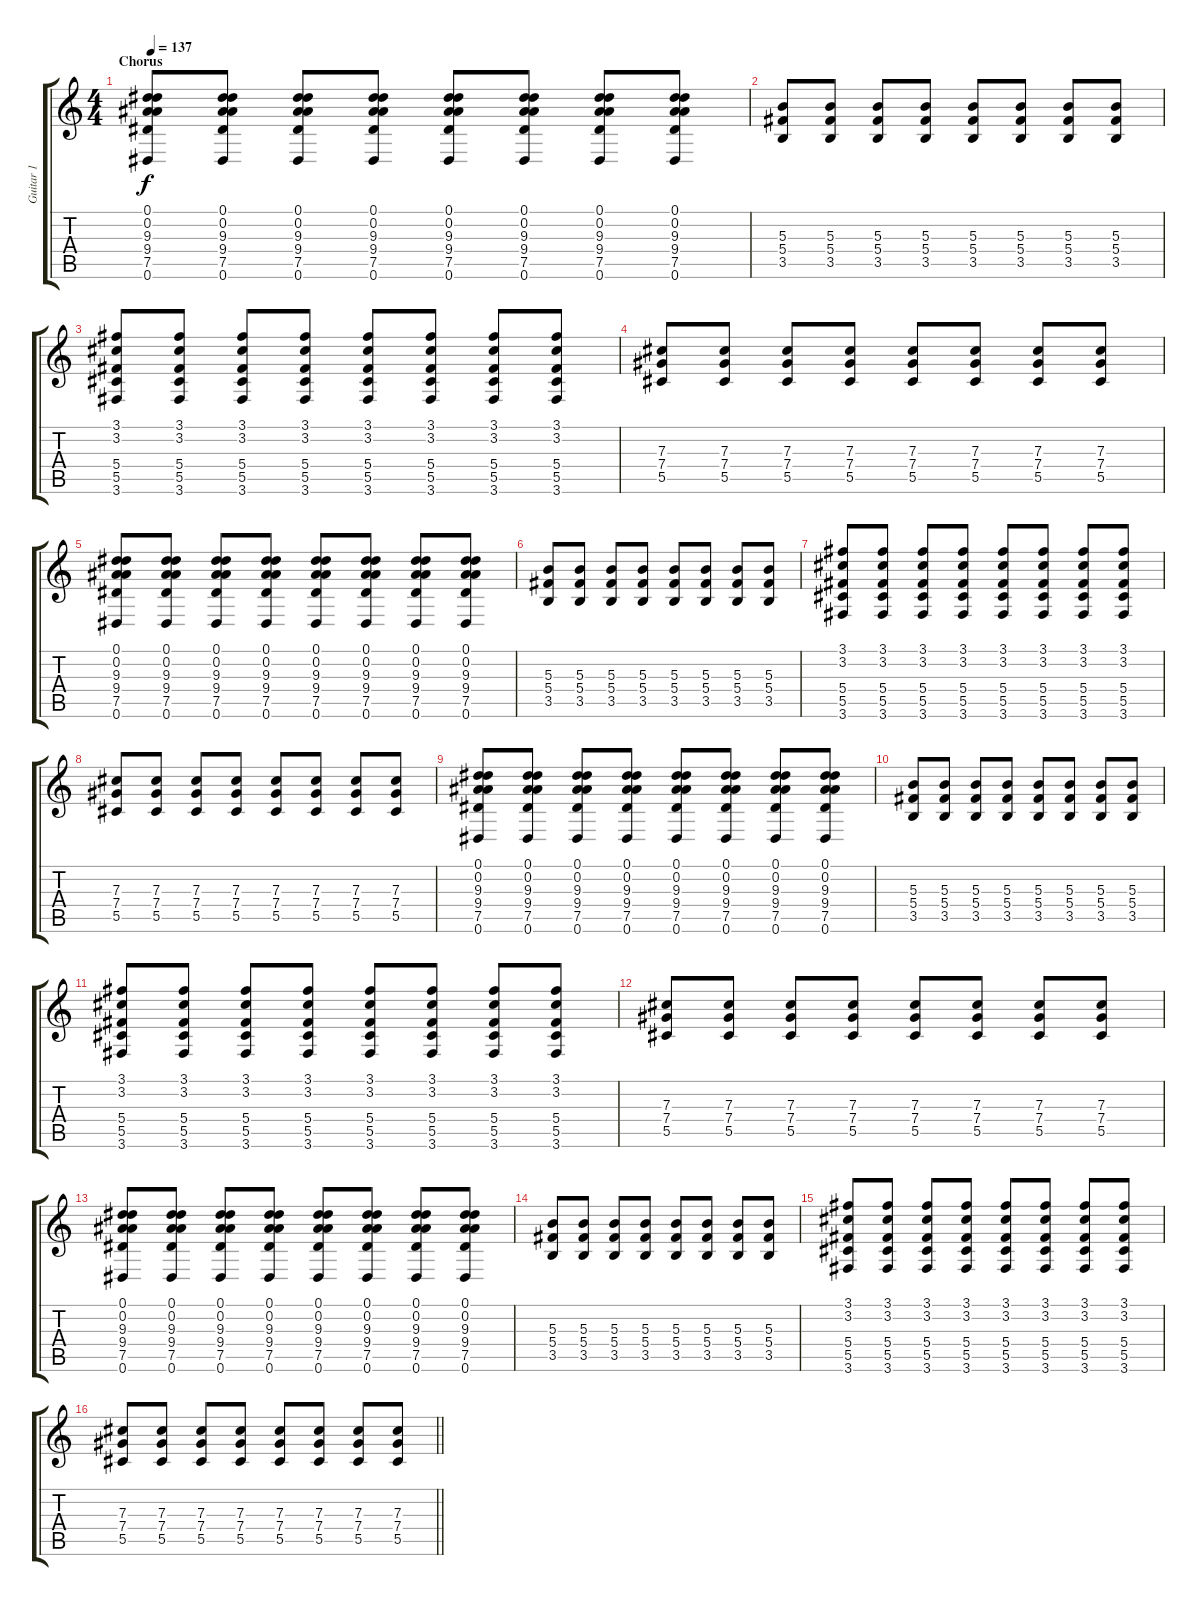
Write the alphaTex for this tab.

\track ("Guitar 1" "Guitar 1") {instrument distortionguitar}
\staff {score tabs}
\tuning (Eb4 Bb3 Gb3 Db3 Ab2 Eb2) {hide}
\ts (4 4)
\section ("" "Chorus")
\tempo 137
\clef g2
\ks c
(0.1 0.2 9.3 9.4 7.5 0.6).8{dy f} (0.1 0.2 9.3 9.4 7.5 0.6).8 (0.1 0.2 9.3 9.4 7.5 0.6).8 (0.1 0.2 9.3 9.4 7.5 0.6).8 (0.1 0.2 9.3 9.4 7.5 0.6).8 (0.1 0.2 9.3 9.4 7.5 0.6).8 (0.1 0.2 9.3 9.4 7.5 0.6).8 (0.1 0.2 9.3 9.4 7.5 0.6).8 |
(5.3 5.4 3.5).8 (5.3 5.4 3.5).8 (5.3 5.4 3.5).8 (5.3 5.4 3.5).8 (5.3 5.4 3.5).8 (5.3 5.4 3.5).8 (5.3 5.4 3.5).8 (5.3 5.4 3.5).8 |
(3.1 3.2 5.4 5.5 3.6).8 (3.1 3.2 5.4 5.5 3.6).8 (3.1 3.2 5.4 5.5 3.6).8 (3.1 3.2 5.4 5.5 3.6).8 (3.1 3.2 5.4 5.5 3.6).8 (3.1 3.2 5.4 5.5 3.6).8 (3.1 3.2 5.4 5.5 3.6).8 (3.1 3.2 5.4 5.5 3.6).8 |
(7.3 7.4 5.5).8 (7.3 7.4 5.5).8 (7.3 7.4 5.5).8 (7.3 7.4 5.5).8 (7.3 7.4 5.5).8 (7.3 7.4 5.5).8 (7.3 7.4 5.5).8 (7.3 7.4 5.5).8 |
(0.1 0.2 9.3 9.4 7.5 0.6).8 (0.1 0.2 9.3 9.4 7.5 0.6).8 (0.1 0.2 9.3 9.4 7.5 0.6).8 (0.1 0.2 9.3 9.4 7.5 0.6).8 (0.1 0.2 9.3 9.4 7.5 0.6).8 (0.1 0.2 9.3 9.4 7.5 0.6).8 (0.1 0.2 9.3 9.4 7.5 0.6).8 (0.1 0.2 9.3 9.4 7.5 0.6).8 |
(5.3 5.4 3.5).8 (5.3 5.4 3.5).8 (5.3 5.4 3.5).8 (5.3 5.4 3.5).8 (5.3 5.4 3.5).8 (5.3 5.4 3.5).8 (5.3 5.4 3.5).8 (5.3 5.4 3.5).8 |
(3.1 3.2 5.4 5.5 3.6).8 (3.1 3.2 5.4 5.5 3.6).8 (3.1 3.2 5.4 5.5 3.6).8 (3.1 3.2 5.4 5.5 3.6).8 (3.1 3.2 5.4 5.5 3.6).8 (3.1 3.2 5.4 5.5 3.6).8 (3.1 3.2 5.4 5.5 3.6).8 (3.1 3.2 5.4 5.5 3.6).8 |
(7.3 7.4 5.5).8 (7.3 7.4 5.5).8 (7.3 7.4 5.5).8 (7.3 7.4 5.5).8 (7.3 7.4 5.5).8 (7.3 7.4 5.5).8 (7.3 7.4 5.5).8 (7.3 7.4 5.5).8 |
(0.1 0.2 9.3 9.4 7.5 0.6).8 (0.1 0.2 9.3 9.4 7.5 0.6).8 (0.1 0.2 9.3 9.4 7.5 0.6).8 (0.1 0.2 9.3 9.4 7.5 0.6).8 (0.1 0.2 9.3 9.4 7.5 0.6).8 (0.1 0.2 9.3 9.4 7.5 0.6).8 (0.1 0.2 9.3 9.4 7.5 0.6).8 (0.1 0.2 9.3 9.4 7.5 0.6).8 |
(5.3 5.4 3.5).8 (5.3 5.4 3.5).8 (5.3 5.4 3.5).8 (5.3 5.4 3.5).8 (5.3 5.4 3.5).8 (5.3 5.4 3.5).8 (5.3 5.4 3.5).8 (5.3 5.4 3.5).8 |
(3.1 3.2 5.4 5.5 3.6).8 (3.1 3.2 5.4 5.5 3.6).8 (3.1 3.2 5.4 5.5 3.6).8 (3.1 3.2 5.4 5.5 3.6).8 (3.1 3.2 5.4 5.5 3.6).8 (3.1 3.2 5.4 5.5 3.6).8 (3.1 3.2 5.4 5.5 3.6).8 (3.1 3.2 5.4 5.5 3.6).8 |
(7.3 7.4 5.5).8 (7.3 7.4 5.5).8 (7.3 7.4 5.5).8 (7.3 7.4 5.5).8 (7.3 7.4 5.5).8 (7.3 7.4 5.5).8 (7.3 7.4 5.5).8 (7.3 7.4 5.5).8 |
(0.1 0.2 9.3 9.4 7.5 0.6).8 (0.1 0.2 9.3 9.4 7.5 0.6).8 (0.1 0.2 9.3 9.4 7.5 0.6).8 (0.1 0.2 9.3 9.4 7.5 0.6).8 (0.1 0.2 9.3 9.4 7.5 0.6).8 (0.1 0.2 9.3 9.4 7.5 0.6).8 (0.1 0.2 9.3 9.4 7.5 0.6).8 (0.1 0.2 9.3 9.4 7.5 0.6).8 |
(5.3 5.4 3.5).8 (5.3 5.4 3.5).8 (5.3 5.4 3.5).8 (5.3 5.4 3.5).8 (5.3 5.4 3.5).8 (5.3 5.4 3.5).8 (5.3 5.4 3.5).8 (5.3 5.4 3.5).8 |
(3.1 3.2 5.4 5.5 3.6).8 (3.1 3.2 5.4 5.5 3.6).8 (3.1 3.2 5.4 5.5 3.6).8 (3.1 3.2 5.4 5.5 3.6).8 (3.1 3.2 5.4 5.5 3.6).8 (3.1 3.2 5.4 5.5 3.6).8 (3.1 3.2 5.4 5.5 3.6).8 (3.1 3.2 5.4 5.5 3.6).8 |
\barLineRight lightlight
(7.3 7.4 5.5).8 (7.3 7.4 5.5).8 (7.3 7.4 5.5).8 (7.3 7.4 5.5).8 (7.3 7.4 5.5).8 (7.3 7.4 5.5).8 (7.3 7.4 5.5).8 (7.3 7.4 5.5).8
